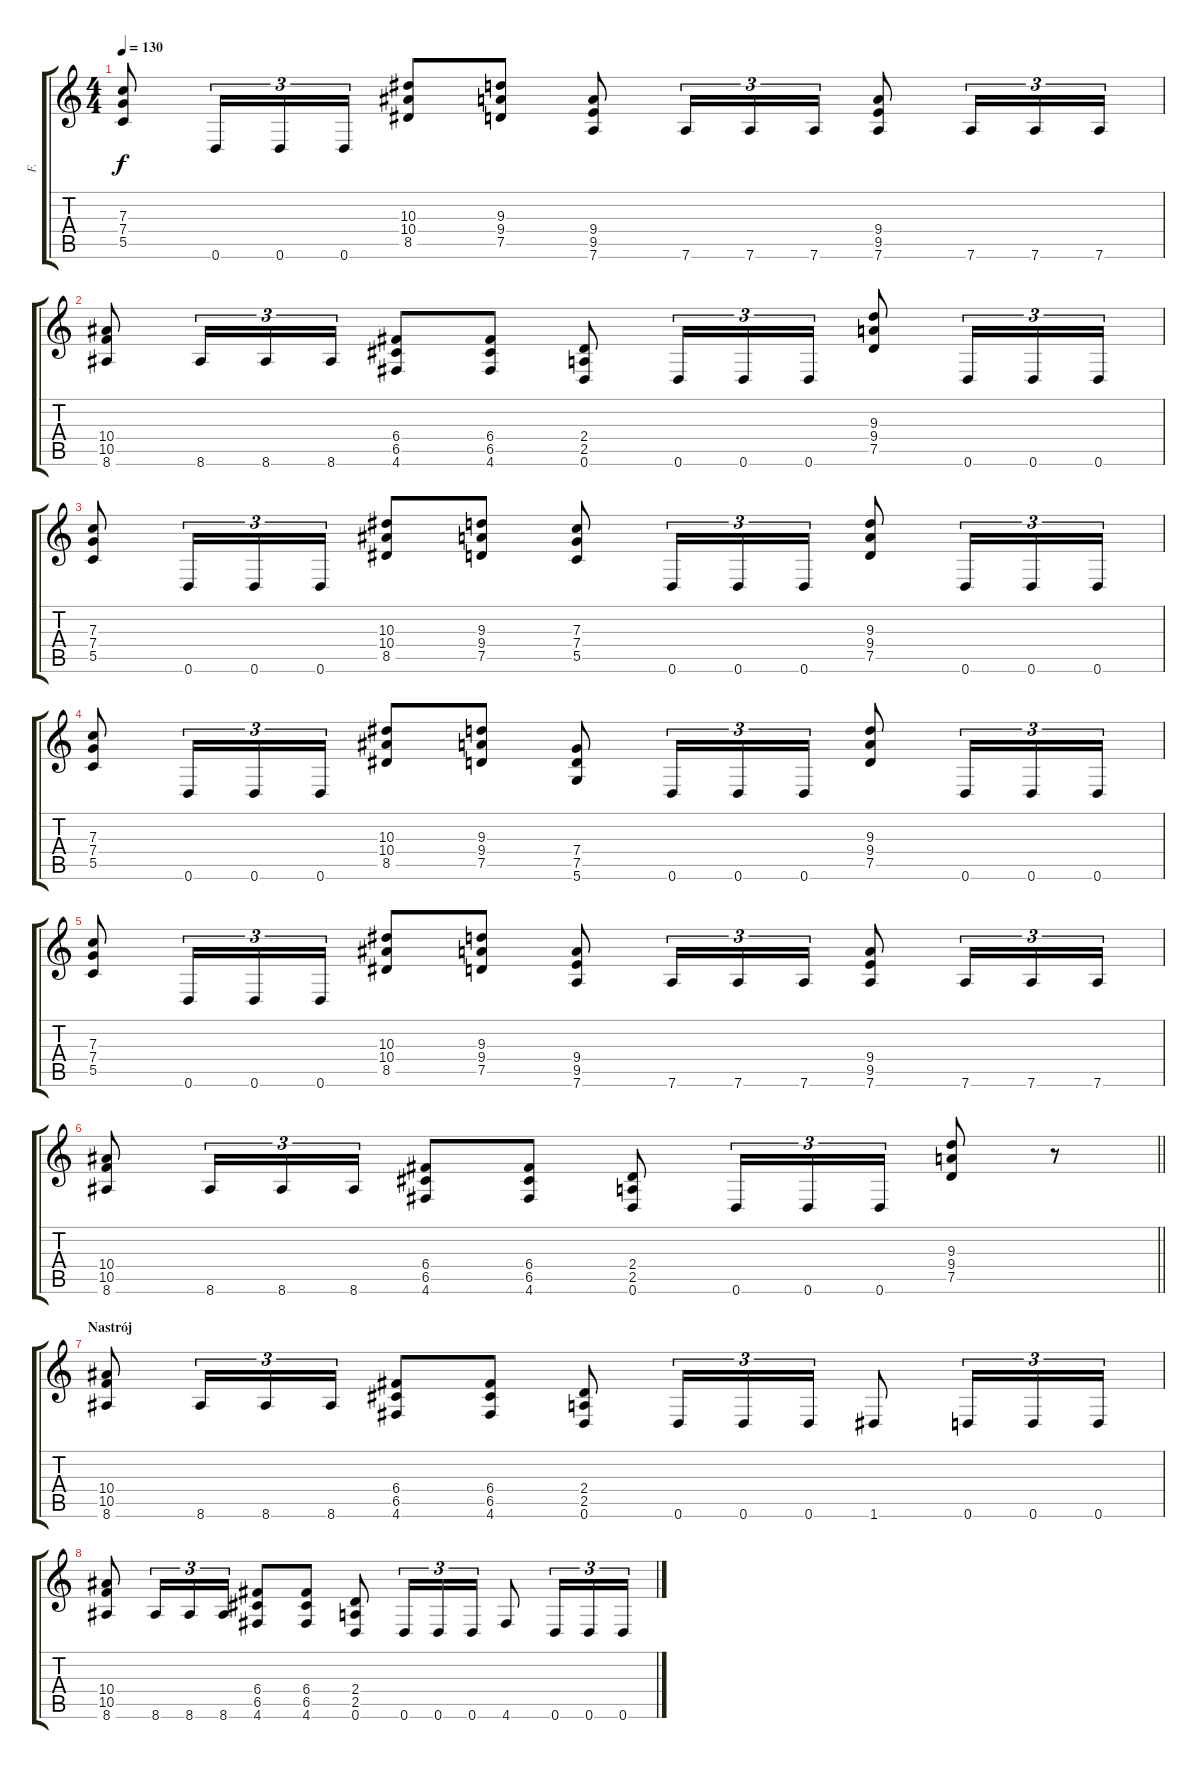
\track ("F." "F.") {instrument distortionguitar}
\staff {score tabs}
\tuning (D4 A3 F3 C3 G2 D2) {hide}
\ts (4 4)
\tempo 130
\clef g2
\ks c
(7.3 7.4 5.5).8{dy f} 0.6.16{tu (3 2)} 0.6.16{tu (3 2)} 0.6.16{tu (3 2)} (10.3 10.4 8.5).8 (9.3 9.4 7.5).8 (9.4 9.5 7.6).8 7.6.16{tu (3 2)} 7.6.16{tu (3 2)} 7.6.16{tu (3 2)} (9.4 9.5 7.6).8 7.6.16{tu (3 2)} 7.6.16{tu (3 2)} 7.6.16{tu (3 2)} |
(10.4 10.5 8.6).8 8.6.16{tu (3 2)} 8.6.16{tu (3 2)} 8.6.16{tu (3 2)} (6.4 6.5 4.6).8 (6.4 6.5 4.6).8 (2.4 2.5 0.6).8 0.6.16{tu (3 2)} 0.6.16{tu (3 2)} 0.6.16{tu (3 2)} (9.3 9.4 7.5).8 0.6.16{tu (3 2)} 0.6.16{tu (3 2)} 0.6.16{tu (3 2)} |
(7.3 7.4 5.5).8 0.6.16{tu (3 2)} 0.6.16{tu (3 2)} 0.6.16{tu (3 2)} (10.3 10.4 8.5).8 (9.3 9.4 7.5).8 (7.3 7.4 5.5).8 0.6.16{tu (3 2)} 0.6.16{tu (3 2)} 0.6.16{tu (3 2)} (9.3 9.4 7.5).8 0.6.16{tu (3 2)} 0.6.16{tu (3 2)} 0.6.16{tu (3 2)} |
(7.3 7.4 5.5).8 0.6.16{tu (3 2)} 0.6.16{tu (3 2)} 0.6.16{tu (3 2)} (10.3 10.4 8.5).8 (9.3 9.4 7.5).8 (7.4 7.5 5.6).8 0.6.16{tu (3 2)} 0.6.16{tu (3 2)} 0.6.16{tu (3 2)} (9.3 9.4 7.5).8 0.6.16{tu (3 2)} 0.6.16{tu (3 2)} 0.6.16{tu (3 2)} |
(7.3 7.4 5.5).8 0.6.16{tu (3 2)} 0.6.16{tu (3 2)} 0.6.16{tu (3 2)} (10.3 10.4 8.5).8 (9.3 9.4 7.5).8 (9.4 9.5 7.6).8 7.6.16{tu (3 2)} 7.6.16{tu (3 2)} 7.6.16{tu (3 2)} (9.4 9.5 7.6).8 7.6.16{tu (3 2)} 7.6.16{tu (3 2)} 7.6.16{tu (3 2)} |
\barLineRight lightlight
(10.4 10.5 8.6).8 8.6.16{tu (3 2)} 8.6.16{tu (3 2)} 8.6.16{tu (3 2)} (6.4 6.5 4.6).8 (6.4 6.5 4.6).8 (2.4 2.5 0.6).8 0.6.16{tu (3 2)} 0.6.16{tu (3 2)} 0.6.16{tu (3 2)} (9.3 9.4 7.5).8 r.8 |
\section ("" "Nastrój")
(10.4 10.5 8.6).8 8.6.16{tu (3 2)} 8.6.16{tu (3 2)} 8.6.16{tu (3 2)} (6.4 6.5 4.6).8 (6.4 6.5 4.6).8 (2.4 2.5 0.6).8 0.6.16{tu (3 2)} 0.6.16{tu (3 2)} 0.6.16{tu (3 2)} 1.6.8 0.6.16{tu (3 2)} 0.6.16{tu (3 2)} 0.6.16{tu (3 2)} |
(10.4 10.5 8.6).8 8.6.16{tu (3 2)} 8.6.16{tu (3 2)} 8.6.16{tu (3 2)} (6.4 6.5 4.6).8 (6.4 6.5 4.6).8 (2.4 2.5 0.6).8 0.6.16{tu (3 2)} 0.6.16{tu (3 2)} 0.6.16{tu (3 2)} 4.6.8 0.6.16{tu (3 2)} 0.6.16{tu (3 2)} 0.6.16{tu (3 2)}
